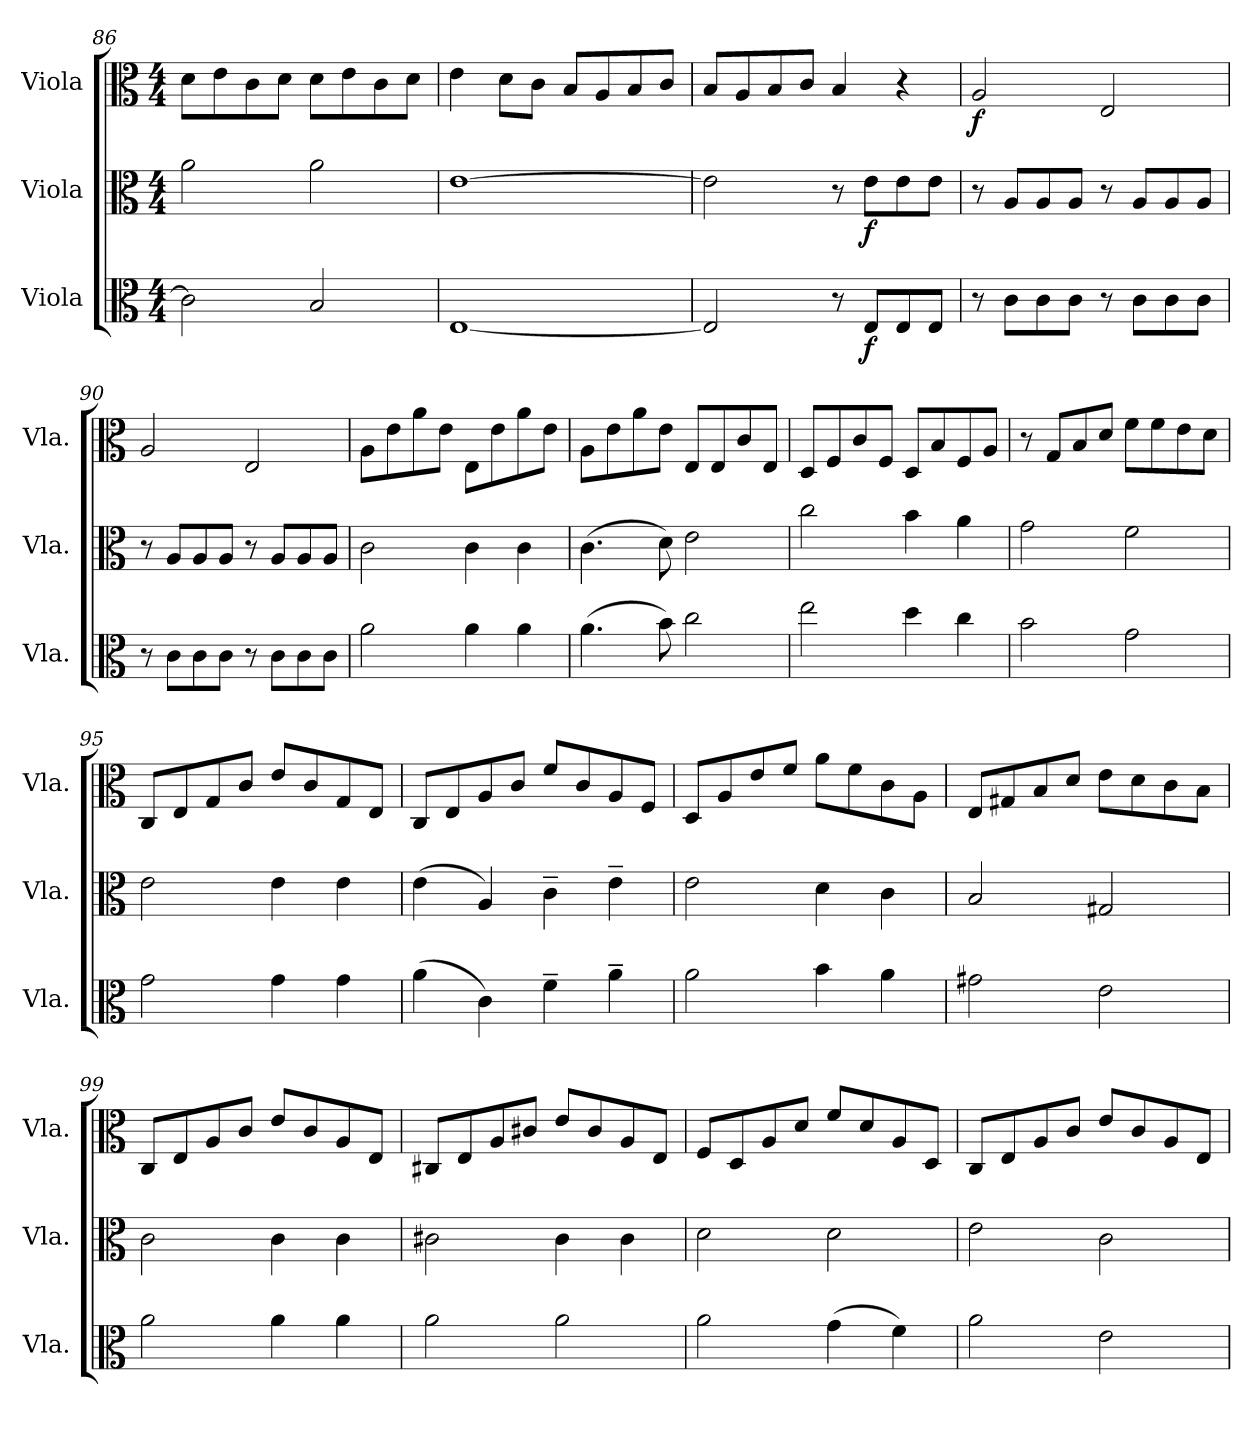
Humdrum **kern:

**kern	**dynam	**kern	**dynam	**kern	**dynam
*part3	*part3	*part2	*part2	*part1	*part1
*staff3	*staff3	*staff2	*staff2	*staff1	*staff1
*I"Viola	*	*I"Viola	*	*I"Viola	*
*I'Vla.	*	*I'Vla.	*	*I'Vla.	*
*clefC3	*	*clefC3	*	*clefC3	*
*k[]	*	*k[]	*	*k[]	*
*M4/4	*	*M4/4	*	*M4/4	*
=86	=86	=86	=86	=86	=86
2c\]	.	2a\	.	8d\L	.
.	.	.	.	8e\	.
.	.	.	.	8c\	.
.	.	.	.	8d\J	.
2B/	.	2a\	.	8d\L	.
.	.	.	.	8e\	.
.	.	.	.	8c\	.
.	.	.	.	8d\J	.
=87	=87	=87	=87	=87	=87
[1E	.	[1e	.	4e\	.
.	.	.	.	8d\L	.
.	.	.	.	8c\J	.
.	.	.	.	8B/L	.
.	.	.	.	8A/	.
.	.	.	.	8B/	.
.	.	.	.	8c/J	.
=88	=88	=88	=88	=88	=88
2E/]	.	2e\]	.	8B/L	.
.	.	.	.	8A/	.
.	.	.	.	8B/	.
.	.	.	.	8c/J	.
8r	.	8r	.	4B/	.
!	!LO:DY:b	!	!LO:DY:b	!	!
8E/L	f	8e\L	f	.	.
8E/	.	8e\	.	4r	.
8E/J	.	8e\J	.	.	.
=89	=89	=89	=89	=89	=89
!	!	!	!	!	!LO:DY:b
8r	.	8r	.	2A/	f
8c\L	.	8A/L	.	.	.
8c\	.	8A/	.	.	.
8c\J	.	8A/J	.	.	.
8r	.	8r	.	2E/	.
8c\L	.	8A/L	.	.	.
8c\	.	8A/	.	.	.
8c\J	.	8A/J	.	.	.
!!LO:PB:g=z
=90	=90	=90	=90	=90	=90
8r	.	8r	.	2A/	.
8c\L	.	8A/L	.	.	.
8c\	.	8A/	.	.	.
8c\J	.	8A/J	.	.	.
8r	.	8r	.	2E/	.
8c\L	.	8A/L	.	.	.
8c\	.	8A/	.	.	.
8c\J	.	8A/J	.	.	.
=91	=91	=91	=91	=91	=91
2a\	.	2c\	.	8A\L	.
.	.	.	.	8e\	.
.	.	.	.	8a\	.
.	.	.	.	8e\J	.
4a\	.	4c\	.	8E\L	.
.	.	.	.	8e\	.
4a\	.	4c\	.	8a\	.
.	.	.	.	8e\J	.
=92	=92	=92	=92	=92	=92
(4.a\	.	(4.c\	.	8A\L	.
.	.	.	.	8e\	.
.	.	.	.	8a\	.
8b\)	.	8d\)	.	8e\J	.
2cc\	.	2e\	.	8E/L	.
.	.	.	.	8E/	.
.	.	.	.	8c/	.
.	.	.	.	8E/J	.
=93	=93	=93	=93	=93	=93
2ee\	.	2cc\	.	8D/L	.
.	.	.	.	8F/	.
.	.	.	.	8c/	.
.	.	.	.	8F/J	.
4dd\	.	4b\	.	8D/L	.
.	.	.	.	8B/	.
4cc\	.	4a\	.	8F/	.
.	.	.	.	8A/J	.
=94	=94	=94	=94	=94	=94
2b\	.	2g\	.	8r	.
.	.	.	.	8G/L	.
.	.	.	.	8B/	.
.	.	.	.	8d/J	.
2g\	.	2f\	.	8f\L	.
.	.	.	.	8f\	.
.	.	.	.	8e\	.
.	.	.	.	8d\J	.
!!LO:LB:g=z
=95	=95	=95	=95	=95	=95
2g\	.	2e\	.	8C/L	.
.	.	.	.	8E/	.
.	.	.	.	8G/	.
.	.	.	.	8c/J	.
4g\	.	4e\	.	8e/L	.
.	.	.	.	8c/	.
4g\	.	4e\	.	8G/	.
.	.	.	.	8E/J	.
=96	=96	=96	=96	=96	=96
(4a\	.	(4e\	.	8C/L	.
.	.	.	.	8E/	.
4c\)	.	4A/)	.	8A/	.
.	.	.	.	8c/J	.
4f~\	.	4c~\	.	8f/L	.
.	.	.	.	8c/	.
4a~\	.	4e~\	.	8A/	.
.	.	.	.	8F/J	.
=97	=97	=97	=97	=97	=97
2a\	.	2e\	.	8D/L	.
.	.	.	.	8A/	.
.	.	.	.	8e/	.
.	.	.	.	8f/J	.
4b\	.	4d\	.	8a\L	.
.	.	.	.	8f\	.
4a\	.	4c\	.	8c\	.
.	.	.	.	8A\J	.
=98	=98	=98	=98	=98	=98
2g#X\	.	2B/	.	8E/L	.
.	.	.	.	8G#X/	.
.	.	.	.	8B/	.
.	.	.	.	8d/J	.
2e\	.	2G#X/	.	8e\L	.
.	.	.	.	8d\	.
.	.	.	.	8c\	.
.	.	.	.	8B\J	.
=99	=99	=99	=99	=99	=99
2a\	.	2c\	.	8C/L	.
.	.	.	.	8E/	.
.	.	.	.	8A/	.
.	.	.	.	8c/J	.
4a\	.	4c\	.	8e/L	.
.	.	.	.	8c/	.
4a\	.	4c\	.	8A/	.
.	.	.	.	8E/J	.
!!LO:LB:g=z
=100	=100	=100	=100	=100	=100
2a\	.	2c#X\	.	8C#X/L	.
.	.	.	.	8E/	.
.	.	.	.	8A/	.
.	.	.	.	8c#X/J	.
2a\	.	4c#\	.	8e/L	.
.	.	.	.	8c#/	.
.	.	4c#\	.	8A/	.
.	.	.	.	8E/J	.
=101	=101	=101	=101	=101	=101
2a\	.	2d\	.	8F/L	.
.	.	.	.	8D/	.
.	.	.	.	8A/	.
.	.	.	.	8d/J	.
(4g\	.	2d\	.	8f/L	.
.	.	.	.	8d/	.
4f\)	.	.	.	8A/	.
.	.	.	.	8D/J	.
=102	=102	=102	=102	=102	=102
2a\	.	2e\	.	8C/L	.
.	.	.	.	8E/	.
.	.	.	.	8A/	.
.	.	.	.	8c/J	.
2e\	.	2c\	.	8e/L	.
.	.	.	.	8c/	.
.	.	.	.	8A/	.
.	.	.	.	8E/J	.
=	=	=	=	=	=
*-	*-	*-	*-	*-	*-
